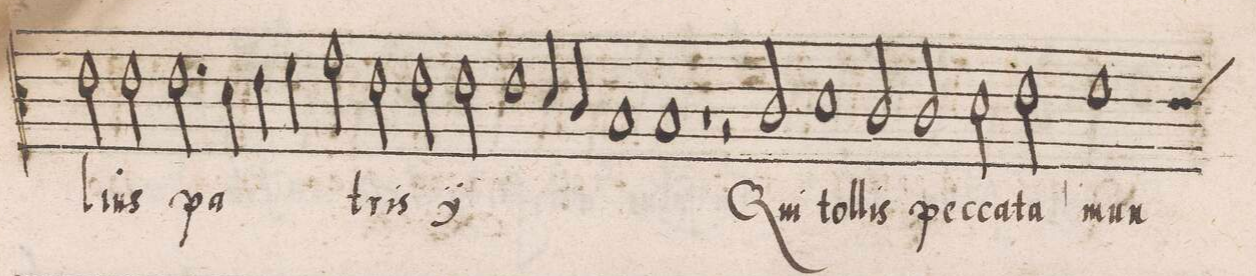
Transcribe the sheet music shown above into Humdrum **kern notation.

**kern	**text
*I"CANTVS	*
*clefC3	*
*k[]	*
*met(c|)	*
*M2/1	*
2e\	-li-
2e\	-us
=44	=44
2.e\	pa-
4d\	.
4e\	.
4f\	.
2g\	.
=45	=45
2e\	-tris
*	*ij
2e\	fi-
2e\	-li-
1e	-us
=46	=46
4d/	pa-
4c/	.
1B	.
=47	=47
1B	-tris
1r	.
*	*Xij
=48	=48
2r	.
2c/	Qui
1d	tol-
=49	=49
2c/	-lis
2c/	pec-
2d\	-ca-
2e\	-ta
=50	=50
*custos:e	*
1f	mun-
*-	*-
